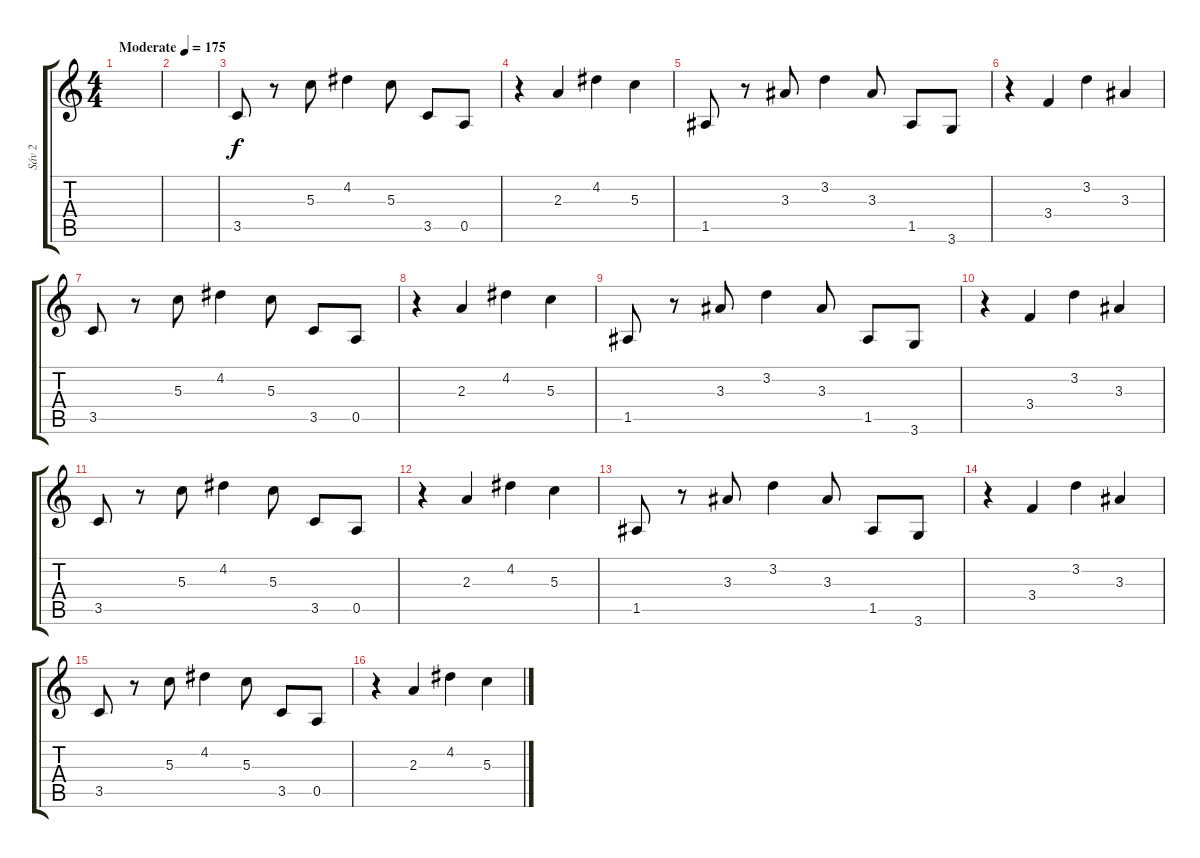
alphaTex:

\track ("Sáv 2" "Sáv 2") {instrument distortionguitar}
\staff {score tabs}
\tuning (E4 B3 G3 D3 A2 E2) {hide}
\ts (4 4)
\tempo (175 "Moderate")
\clef g2
\ks c
|
|
3.5.8 r.8 5.3.8 4.2.4 5.3.8 3.5.8 0.5.8 |
r.4 2.3.4 4.2.4 5.3.4 |
1.5.8 r.8 3.3.8 3.2.4 3.3.8 1.5.8 3.6.8 |
r.4 3.4.4 3.2.4 3.3.4 |
3.5.8 r.8 5.3.8 4.2.4 5.3.8 3.5.8 0.5.8 |
r.4 2.3.4 4.2.4 5.3.4 |
1.5.8 r.8 3.3.8 3.2.4 3.3.8 1.5.8 3.6.8 |
r.4 3.4.4 3.2.4 3.3.4 |
3.5.8 r.8 5.3.8 4.2.4 5.3.8 3.5.8 0.5.8 |
r.4 2.3.4 4.2.4 5.3.4 |
1.5.8 r.8 3.3.8 3.2.4 3.3.8 1.5.8 3.6.8 |
r.4 3.4.4 3.2.4 3.3.4 |
3.5.8 r.8 5.3.8 4.2.4 5.3.8 3.5.8 0.5.8 |
r.4 2.3.4 4.2.4 5.3.4
